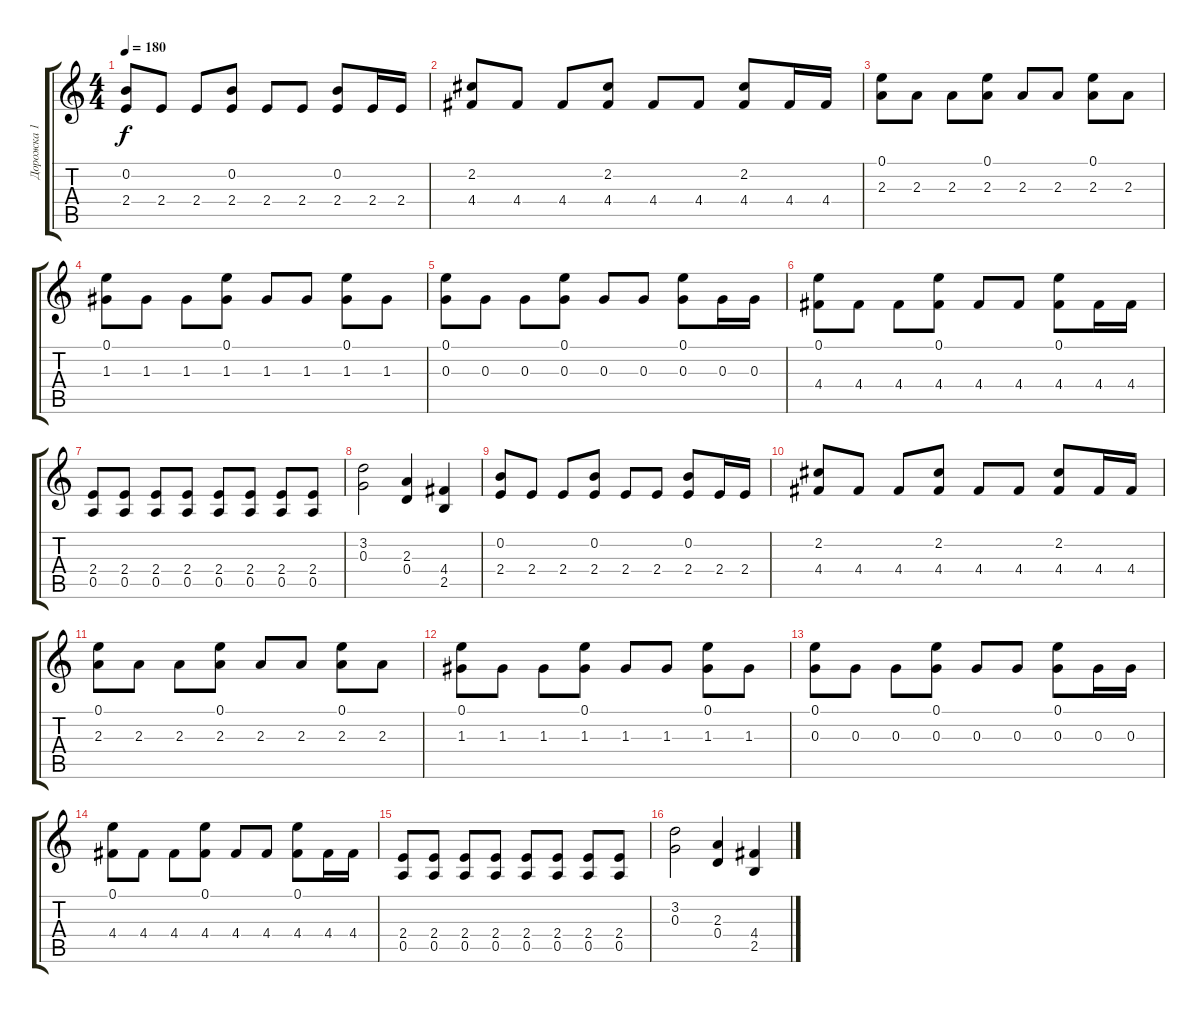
\track ("Дорожка 1" "Дорожка 1") {instrument distortionguitar}
\staff {score tabs}
\tuning (E4 B3 G3 D3 A2 E2) {hide}
\ts (4 4)
\tempo 180
\clef g2
\ks c
(0.2 2.4).8{dy f} 2.4.8 2.4.8 (0.2 2.4).8 2.4.8 2.4.8 (0.2 2.4).8 2.4.16 2.4.16 |
(2.2 4.4).8 4.4.8 4.4.8 (2.2 4.4).8 4.4.8 4.4.8 (2.2 4.4).8 4.4.16 4.4.16 |
(0.1 2.3).8 2.3.8 2.3.8 (0.1 2.3).8 2.3.8 2.3.8 (0.1 2.3).8 2.3.8 |
(0.1 1.3).8 1.3.8 1.3.8 (0.1 1.3).8 1.3.8 1.3.8 (0.1 1.3).8 1.3.8 |
(0.1 0.3).8 0.3.8 0.3.8 (0.1 0.3).8 0.3.8 0.3.8 (0.1 0.3).8 0.3.16 0.3.16 |
(0.1 4.4).8 4.4.8 4.4.8 (0.1 4.4).8 4.4.8 4.4.8 (0.1 4.4).8 4.4.16 4.4.16 |
(2.4 0.5).8 (2.4 0.5).8 (2.4 0.5).8 (2.4 0.5).8 (2.4 0.5).8 (2.4 0.5).8 (2.4 0.5).8 (2.4 0.5).8 |
(3.2 0.3).2 (2.3 0.4).4 (4.4 2.5).4 |
(0.2 2.4).8 2.4.8 2.4.8 (0.2 2.4).8 2.4.8 2.4.8 (0.2 2.4).8 2.4.16 2.4.16 |
(2.2 4.4).8 4.4.8 4.4.8 (2.2 4.4).8 4.4.8 4.4.8 (2.2 4.4).8 4.4.16 4.4.16 |
(0.1 2.3).8 2.3.8 2.3.8 (0.1 2.3).8 2.3.8 2.3.8 (0.1 2.3).8 2.3.8 |
(0.1 1.3).8 1.3.8 1.3.8 (0.1 1.3).8 1.3.8 1.3.8 (0.1 1.3).8 1.3.8 |
(0.1 0.3).8 0.3.8 0.3.8 (0.1 0.3).8 0.3.8 0.3.8 (0.1 0.3).8 0.3.16 0.3.16 |
(0.1 4.4).8 4.4.8 4.4.8 (0.1 4.4).8 4.4.8 4.4.8 (0.1 4.4).8 4.4.16 4.4.16 |
(2.4 0.5).8 (2.4 0.5).8 (2.4 0.5).8 (2.4 0.5).8 (2.4 0.5).8 (2.4 0.5).8 (2.4 0.5).8 (2.4 0.5).8 |
(3.2 0.3).2 (2.3 0.4).4 (4.4 2.5).4
